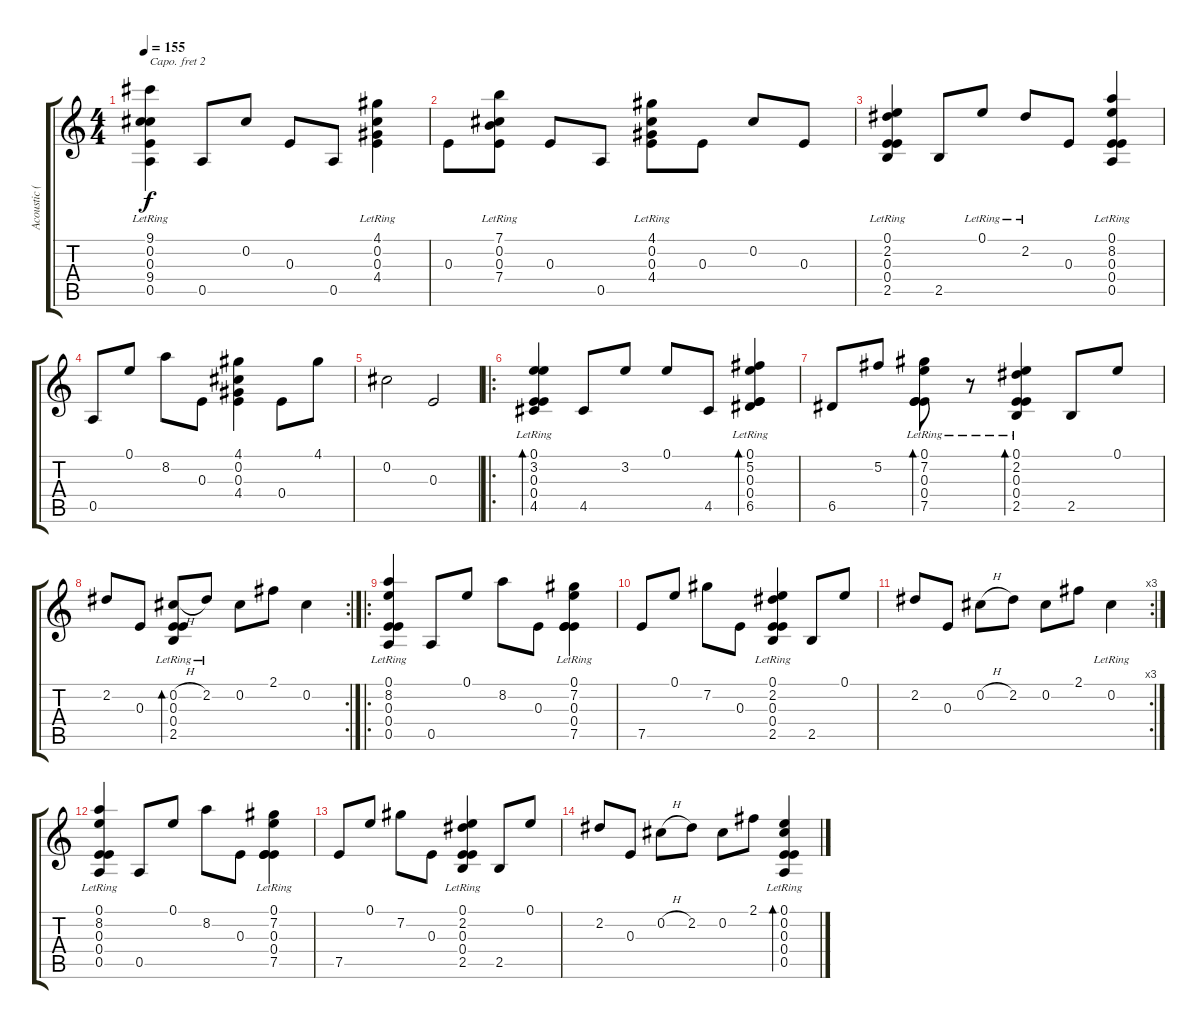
\track ("Acoustic (Capo 2nd Fret) Tuning - F#, G," "Acoustic (") {instrument acousticguitarsteel}
\staff {score tabs}
\capo 2
\tuning (D4 B3 D3 D3 G2 Gb2) {hide}
\ts (4 4)
\tempo 155
\clef g2
\ks c
(9.1{lr} 0.2{lr} 0.3{lr} 9.4{lr} 0.5{lr}).4{dy f} 0.5.8 0.2.8 0.3.8 0.5.8 (4.1{lr} 0.2{lr} 0.3{lr} 4.4{lr}).4 |
0.3.8 (7.1{lr} 0.2{lr} 0.3{lr} 7.4{lr}).8 0.3.8 0.5.8 (4.1{lr} 0.2{lr} 0.3{lr} 4.4{lr}).8 0.3.8 0.2.8 0.3.8 |
(0.1{lr} 2.2{lr} 0.3{lr} 0.4{lr} 2.5{lr}).4 2.5.8 0.1{lr}.8 2.2{lr}.8 0.3.8 (0.1{lr} 8.2{lr} 0.3{lr} 0.4{lr} 0.5{lr}).4 |
0.5.8 0.1.8 8.2.8 0.3.8 (4.1 0.2 0.3 4.4).4 0.4.8 4.1.8 |
0.2.2 0.3.2 |
\ro
(0.1{lr} 3.2{lr} 0.3{lr} 0.4{lr} 4.5{lr}).4{bd 30} 4.5.8 3.2.8 0.1.8 4.5.8 (0.1{lr} 5.2{lr} 0.3{lr} 0.4{lr} 6.5{lr}).4{bd 30} |
6.5.8 5.2.8 (0.1{lr} 7.2{lr} 0.3{lr} 0.4{lr} 7.5{lr}).8{bd 30} r.8 (0.1{lr} 2.2{lr} 0.3{lr} 0.4{lr} 2.5{lr}).4{bd 30} 2.5.8 0.1.8 |
\rc 2
2.2.8 0.3.8 (0.2{h} 0.3{lr} 0.4{lr} 2.5{lr}).8{bd 30} 2.2{lr}.8 0.2.8 2.1.8 0.2.4 |
\ro
(0.1{lr} 8.2{lr} 0.3{lr} 0.4{lr} 0.5{lr}).4 0.5.8 0.1.8 8.2.8 0.3.8 (0.1{lr} 7.2{lr} 0.3{lr} 0.4{lr} 7.5{lr}).4 |
7.5.8 0.1.8 7.2.8 0.3.8 (0.1{lr} 2.2{lr} 0.3{lr} 0.4{lr} 2.5{lr}).4 2.5.8 0.1.8 |
\rc 3
2.2.8 0.3.8 0.2{h}.8 2.2.8 0.2.8 2.1.8 0.2{lr}.4 |
(0.1{lr} 8.2{lr} 0.3{lr} 0.4{lr} 0.5{lr}).4 0.5.8 0.1.8 8.2.8 0.3.8 (0.1{lr} 7.2{lr} 0.3{lr} 0.4{lr} 7.5{lr}).4 |
7.5.8 0.1.8 7.2.8 0.3.8 (0.1{lr} 2.2{lr} 0.3{lr} 0.4{lr} 2.5{lr}).4 2.5.8 0.1.8 |
2.2.8 0.3.8 0.2{h}.8 2.2.8 0.2.8 2.1.8 (0.1{lr} 0.2 0.3{lr} 0.4{lr} 0.5{lr}).4{bd 480}
